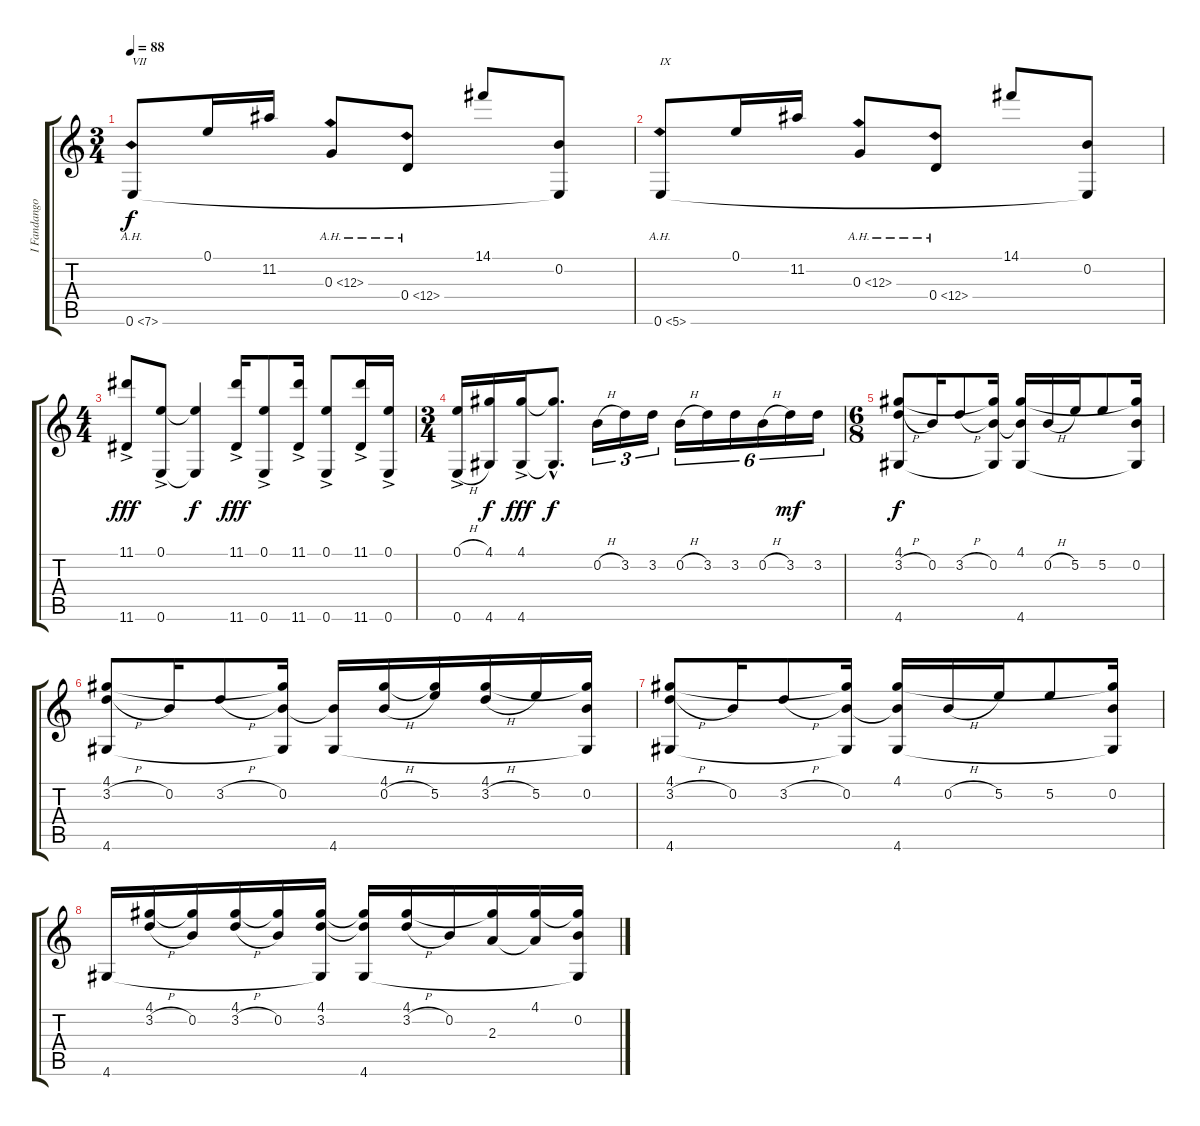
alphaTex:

\track ("I Fandangos Y Boleros" "I Fandango") {instrument acousticguitarnylon}
\staff {score tabs}
\tuning (E4 B3 G3 D3 A2 E2) {hide}
\ts (3 4)
\tempo 88
\clef g2
\ks c
0.6{ah 7}.8{txt "VII" dy f} 0.1.16 11.2.16 0.3{ah 12}.8 0.4{ah 12}.8 14.1.8 (0.2 0.6{t}).8 |
0.6{ah 5}.8{txt "IX"} 0.1.16 11.2.16 0.3{ah 12}.8 0.4{ah 12}.8 14.1.8 (0.2 0.6{t}).8 |
\ts (4 4)
(11.1{ac} 11.6{ac}).8{dy fff} (0.1{ac} 0.6{ac}).8 (0.1{t} 0.6{t}).4{dy f} (11.1{ac} 11.6{ac}).16{dy fff} (0.1{ac} 0.6{ac}).8 (11.1{ac} 11.6{ac}).16 (0.1{ac} 0.6{ac}).8 (11.1{ac} 11.6{ac}).16 (0.1{ac} 0.6{ac}).16 |
\ts (3 4)
(0.1{h ac} 0.6{h ac}).16 (4.1 4.6).16{dy f} (4.1{ac} 4.6{ac}).16{dy fff} (4.1{hac t} 4.6{hac t}).8{d dy f} 0.2{h}.16{tu (3 2)} 3.2.16{tu (3 2)} 3.2.16{tu (3 2)} 0.2{h}.16{tu (6 4)} 3.2.16{tu (6 4)} 3.2.16{tu (6 4)} 0.2{h}.16{tu (6 4)} 3.2.16{tu (6 4) dy mf} 3.2.16{tu (6 4)} |
\ts (6 8)
(4.1 3.2{h} 4.6).8{dy f} 0.2.16 3.2{h}.8 (4.1{t} 0.2 4.6{t}).16 (4.1 0.2{t} 4.6).16 0.2{h}.16 5.2.16 5.2.8 (4.1{t} 0.2 4.6{t}).16 |
(4.1 3.2{h} 4.6).8 0.2.16 3.2{h}.8 (4.1{t} 0.2 4.6{t}).16 (0.2{t} 4.6).16 (4.1 0.2{h}).16 (4.1{t} 5.2).16 (4.1 3.2{h}).16 5.2.16 (4.1{t} 0.2 4.6{t}).16 |
(4.1 3.2{h} 4.6).8 0.2.16 3.2{h}.8 (4.1{t} 0.2 4.6{t}).16 (4.1 0.2{t} 4.6).16 0.2{h}.16 5.2.16 5.2.8 (4.1{t} 0.2 4.6{t}).16 |
4.6.16 (4.1 3.2{h}).16 (4.1{t} 0.2).16 (4.1 3.2{h}).16 (4.1{t} 0.2).16 (4.1 3.2 4.6{t}).16 (4.1{t} 3.2{t} 4.6).16 (4.1 3.2{h}).16 0.2.16 (4.1{t} 2.3).16 (4.1 2.3{t}).16 (4.1{t} 0.2 4.6{t}).16
